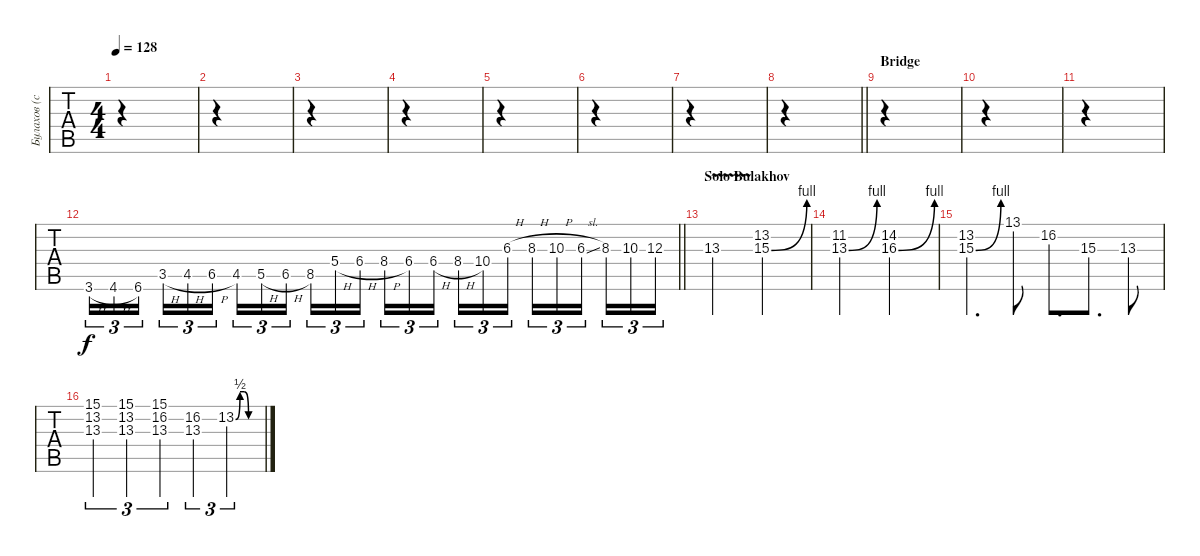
\track ("Булахов (соло)" "Булахов (с") {instrument overdrivenguitar}
\staff {tabs}
\tuning (E4 B3 G3 D3 A2 E2) {hide}
\ts (4 4)
\tempo 128
\clef g2
\ks c
|
|
|
|
|
|
|
\barLineRight lightlight
|
\section ("" "Bridge")
|
|
|
\barLineRight lightlight
3.6{h}.16{tu (3 2)} 4.6{h}.16{tu (3 2)} 6.6.16{tu (3 2) beam splitsecondary} 3.5{h}.16{tu (3 2)} 4.5{h}.16{tu (3 2)} 6.5{h}.16{tu (3 2)} 4.5.16{tu (3 2)} 5.5{h}.16{tu (3 2)} 6.5{h}.16{tu (3 2) beam splitsecondary} 8.5.16{tu (3 2)} 5.4{h}.16{tu (3 2)} 6.4{h}.16{tu (3 2)} 8.4{h}.16{tu (3 2)} 6.4.16{tu (3 2)} 6.4{h}.16{tu (3 2) beam splitsecondary} 8.4{h}.16{tu (3 2)} 10.4.16{tu (3 2)} 6.3{h}.16{tu (3 2)} 8.3{h}.16{tu (3 2)} 10.3{h}.16{tu (3 2)} 6.3{sl}.16{tu (3 2) beam splitsecondary} 8.3.16{tu (3 2)} 10.3.16{tu (3 2)} 12.3.16{tu (3 2)} |
\section ("" "Solo Bulakhov")
13.3{v}.2 (13.2 15.3{be (bend 0 0 60 4)}).2 |
(11.2 13.3{be (bend 0 0 60 4)}).2 (14.2 16.3{be (bend 0 0 60 4)}).2 |
(13.2 15.3{be (bend 0 0 60 4)}).4{d} 13.1.8 16.2.8{d} 15.3.8{d} 13.3.8 |
(15.1 13.2 13.3).4{tu (3 2)} (15.1 13.2 13.3).4{tu (3 2)} (15.1 16.2 13.3).4{tu (3 2)} (16.2 13.3).4{tu (3 2)} 13.2{be (custom 0 0 10 2 20 2 30 0 60 0)}.2{tu (3 2)}
